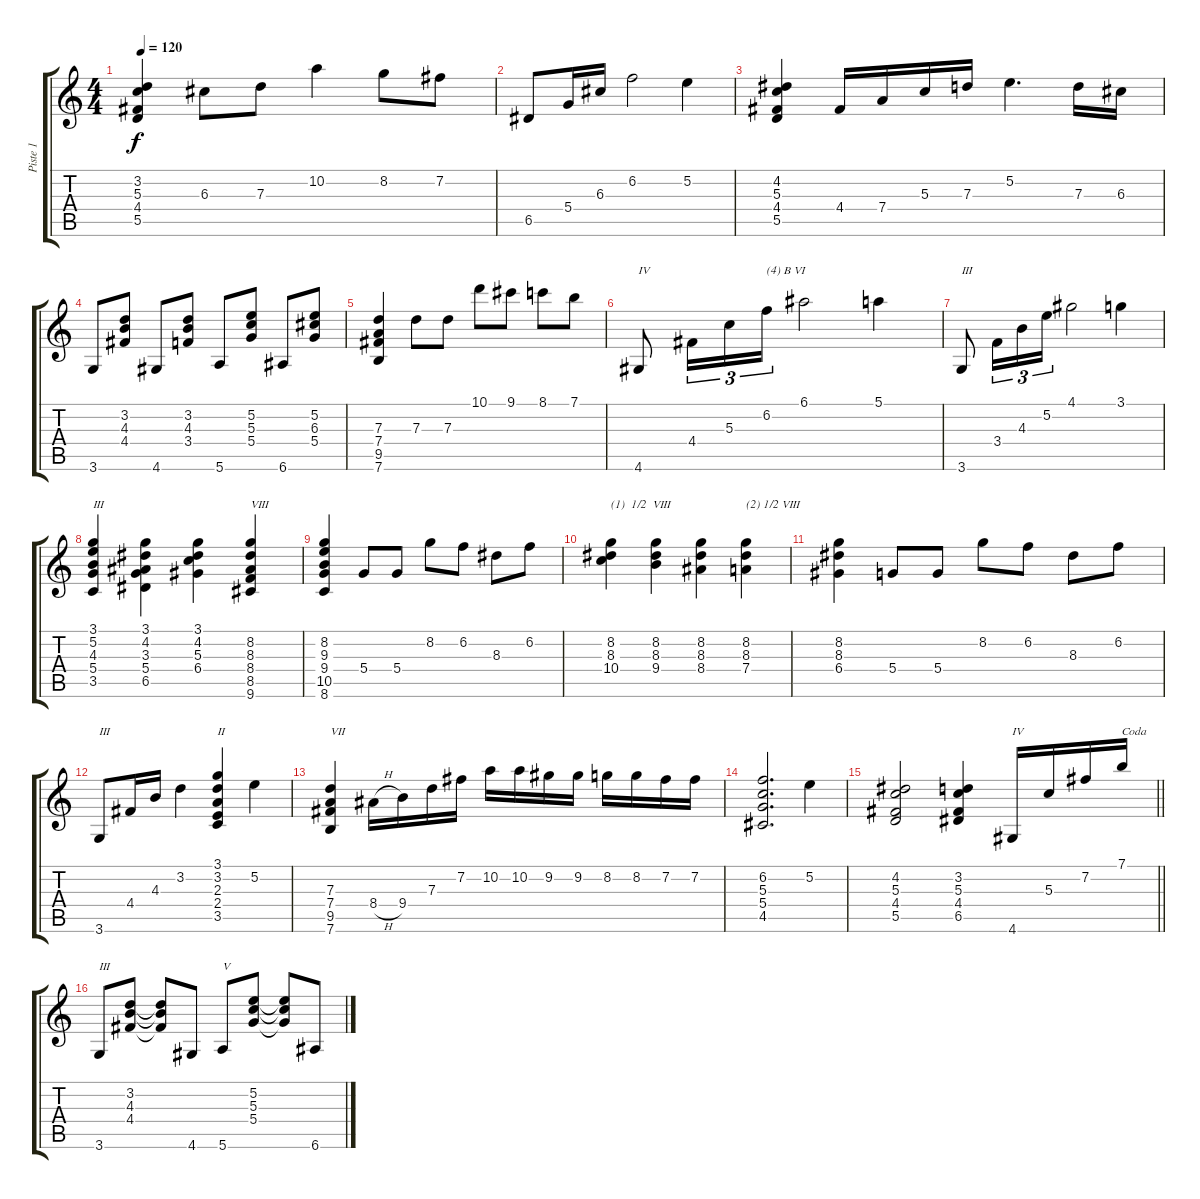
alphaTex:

\track ("Piste 1" "Piste 1") {instrument acousticguitarnylon}
\staff {score tabs}
\tuning (E4 B3 G3 D3 A2 E2) {hide}
\ts (4 4)
\tempo 120
\clef g2
\ks c
(3.2 5.3 4.4 5.5).4{dy f} 6.3.8 7.3.8 10.2.4 8.2.8 7.2.8 |
6.5.8 5.4.16 6.3.16 6.2.2 5.2.4 |
(4.2 5.3 4.4 5.5).4 4.4.16 7.4.16 5.3.16 7.3.16 5.2.4{d} 7.3.16 6.3.16 |
3.6.8 (3.2 4.3 4.4).8 4.6.8 (3.2 4.3 3.4).8 5.6.8 (5.2 5.3 5.4).8 6.6.8 (5.2 6.3 5.4).8 |
(7.3 7.4 9.5 7.6).4 7.3.8 7.3.8 10.1.8 9.1.8 8.1.8 7.1.8 |
4.6.8{txt "IV"} 4.4.16{tu (3 2)} 5.3.16{tu (3 2)} 6.2.16{tu (3 2) txt "(4) B VI"} 6.1.2 5.1.4 |
3.6.8{txt "III"} 3.4.16{tu (3 2)} 4.3.16{tu (3 2)} 5.2.16{tu (3 2)} 4.1.2 3.1.4 |
(3.1 5.2 4.3 5.4 3.5).4{txt "III  "} (3.1 4.2 3.3 5.4 6.5).4 (3.1 4.2 5.3 6.4).4 (8.2 8.3 8.4 8.5 9.6).4{txt "VIII"} |
(8.2 9.3 9.4 10.5 8.6).4 5.4.8 5.4.8 8.2.8 6.2.8 8.3.8 6.2.8 |
(8.2 8.3 10.4).4{txt "(1)  1/2  VIII"} (8.2 8.3 9.4).4 (8.2 8.3 8.4).4 (8.2 8.3 7.4).4{txt "(2) 1/2 VIII"} |
(8.2 8.3 6.4).4 5.4.8 5.4.8 8.2.8 6.2.8 8.3.8 6.2.8 |
3.6.8{txt "III"} 4.4.16 4.3.16 3.2.4 (3.1 3.2 2.3 2.4 3.5).4{txt "II"} 5.2.4 |
(7.3 7.4 9.5 7.6).4{txt "VII"} 8.4{h}.16 9.4.16 7.3.16 7.2.16 10.2.16 10.2.16 9.2.16 9.2.16 8.2.16 8.2.16 7.2.16 7.2.16 |
(6.2 5.3 5.4 4.5).2{d} 5.2.4 |
\barLineRight lightlight
(4.2 5.3 4.4 5.5).2 (3.2 5.3 4.4 6.5).4 4.6.16{txt "IV"} 5.3.16 7.2.16 7.1.16{txt "Coda"} |
3.6.8{txt "III"} (3.2 4.3 4.4).8 (3.2{t} 4.3{t} 4.4{t}).8 4.6.8 5.6.8{txt "V"} (5.2 5.3 5.4).8 (5.2{t} 5.3{t} 5.4{t}).8 6.6.8
